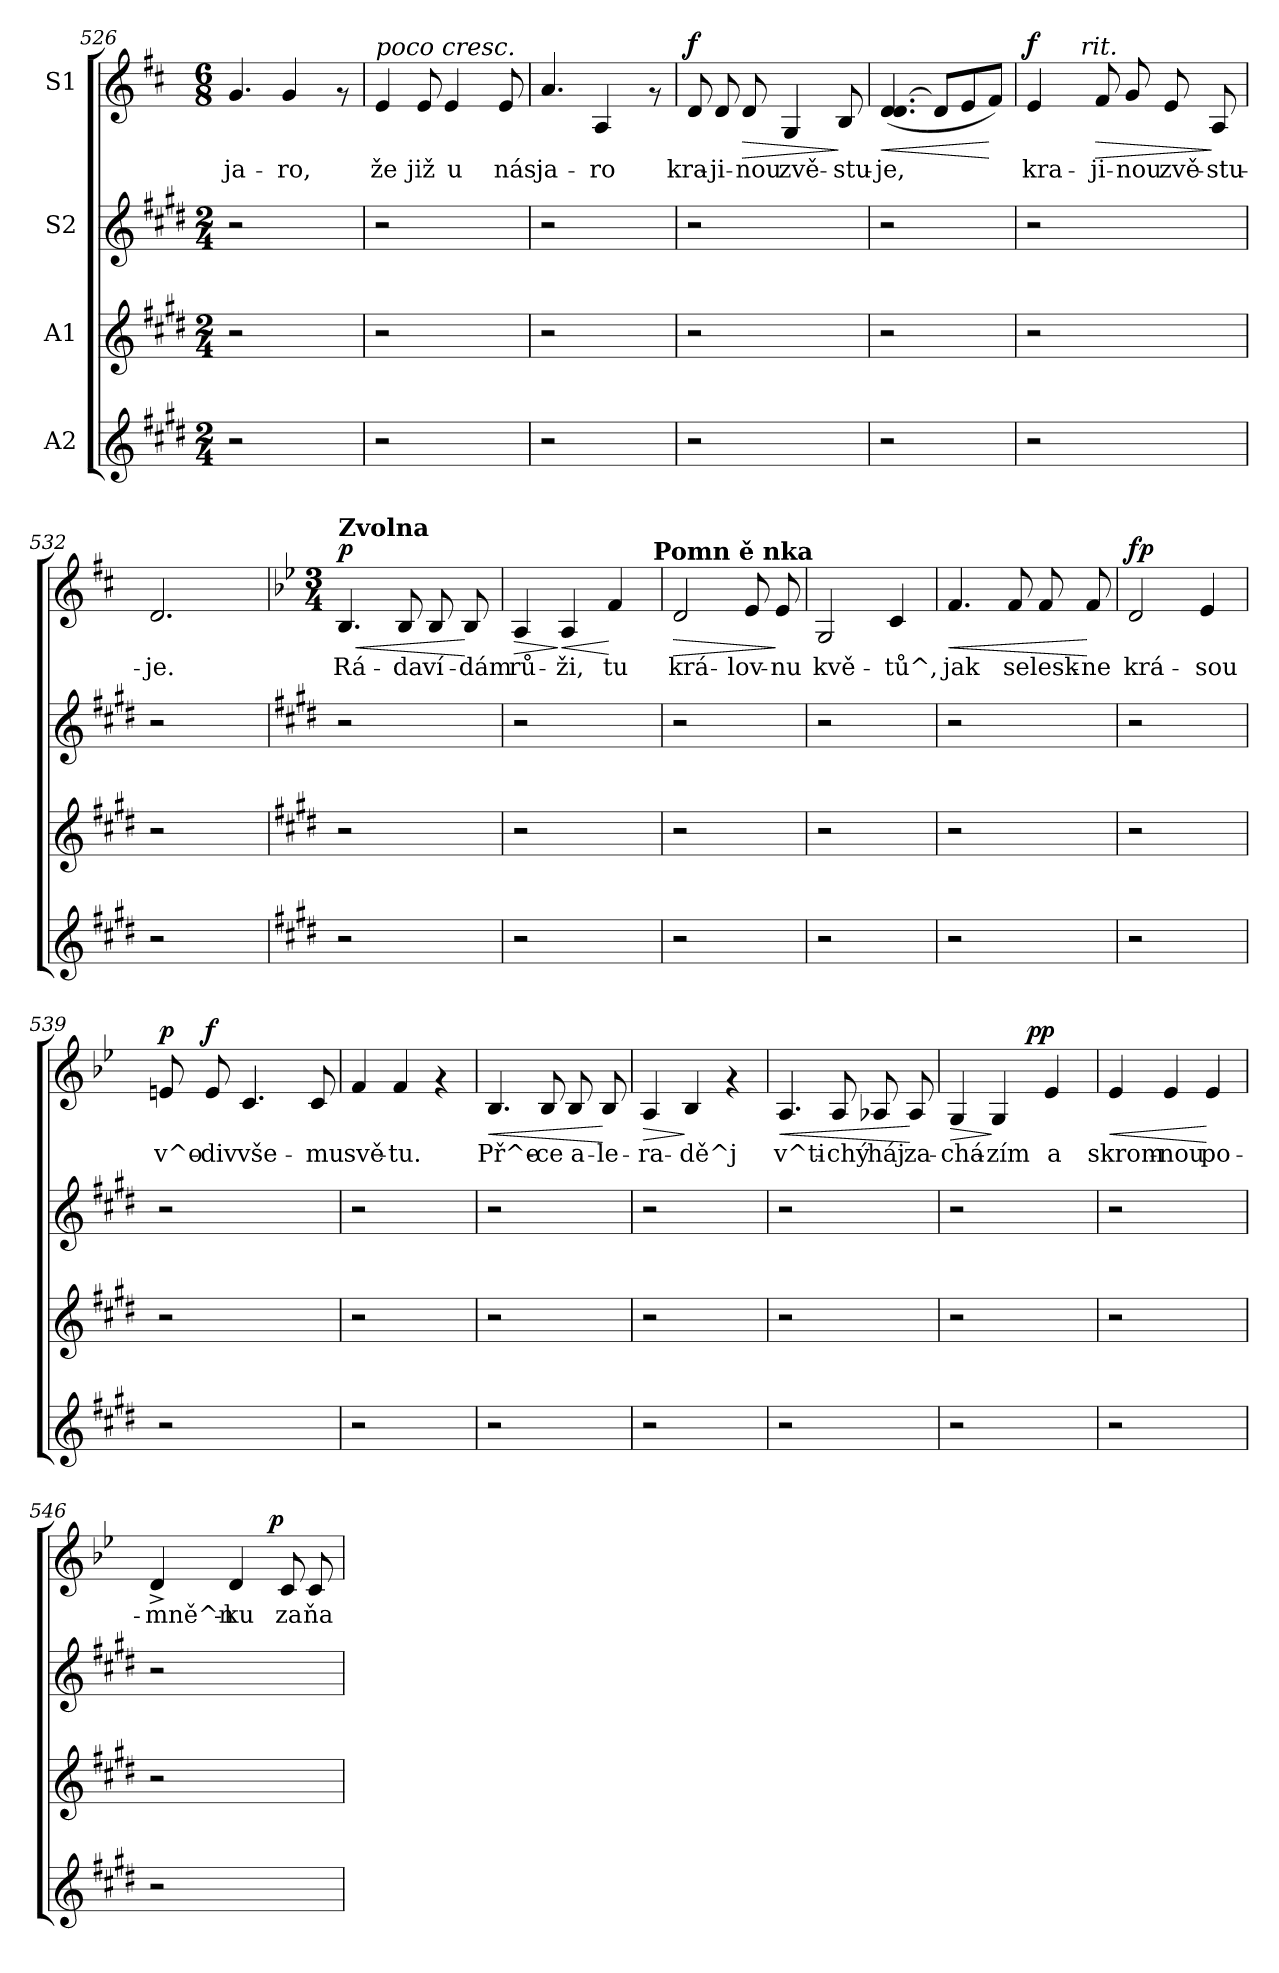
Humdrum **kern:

**kern	**kern	**kern	**kern	**text	**dynam
*part4	*part3	*part2	*part1	*part1	*part1
*staff4	*staff3	*staff2	*staff1	*staff1	*staff1
*I"A2	*I"A1	*I"S2	*I"S1	*	*
*clefG2	*clefG2	*clefG2	*clefG2	*	*
*k[f#c#g#d#]	*k[f#c#g#d#]	*k[f#c#g#d#]	*k[f#c#]	*	*
*E:	*E:	*E:	*D:	*	*
*M2/4	*M2/4	*M2/4	*M6/8	*	*
=526	=526	=526	=526	=526	=526
!	!	!	!	!LO:LY:b:cj	!
2r	2r	2r	4.g/	ja-	.
!	!	!	!	!LO:LY:b:cj	!
.	.	.	4g/	-ro,	.
4ryy	4ryy	4ryy	.	.	.
.	.	.	8rf	.	.
=527	=527	=527	=527	=527	=527
!	!	!	!LO:TX:a:i:t=poco cresc.	!	!
!	!	!	!	!LO:LY:b:cj	!
2r	2r	2r	4e/	že	.
!	!	!	!	!LO:LY:b:cj	!
.	.	.	8e/	již	.
!	!	!	!	!LO:LY:b:cj	!
.	.	.	4e/	u	.
4ryy	4ryy	4ryy	.	.	.
!	!	!	!	!LO:LY:b:cj	!
.	.	.	8e/	nás	.
=528	=528	=528	=528	=528	=528
!	!	!	!	!LO:LY:b:cj	!
2r	2r	2r	4.a/	ja-	.
!	!	!	!	!LO:LY:b:cj	!
.	.	.	4A/	-ro	.
4ryy	4ryy	4ryy	.	.	.
.	.	.	8rf	.	.
!!LO:LB:g=z
=529	=529	=529	=529	=529	=529
!	!	!	!	!LO:LY:b:cj	!LO:DY:a
2r	2r	2r	8d/	kra-	f
!	!	!	!	!LO:LY:b:cj	!
.	.	.	8d/	-ji-	.
!	!	!	!	!LO:LY:b:cj	!LO:HP:b
.	.	.	8d/	-nou	>
!	!	!	!	!LO:LY:b:cj	!
.	.	.	4G/	zvě-	.
4ryy	4ryy	4ryy	.	.	.
!	!	!	!	!LO:LY:b:cj	!
.	.	.	8B/	-stu-	]
=530	=530	=530	=530	=530	=530
!	!	!	!	!LO:LY:b:cj	!LO:HP:b
2r	2r	2r	(<4.d/ [<4.d/	-je,	<
!	!	!	!	!LO:LY:b:cj	!
.	.	.	8d/L]	.	.
!	!	!	!	!LO:LY:b:cj	!
4ryy	4ryy	4ryy	8e/	.	.
!	!	!	!	!LO:LY:b:cj	!
.	.	.	8f#/J)	.	[
=531	=531	=531	=531	=531	=531
!	!	!	!	!LO:LY:b:cj	!LO:DY:a
*	*	*	*^	*	*
2r	2r	2r	4e/	8ryy	kra-	f
.	.	.	.	16ryy	.	.
.	.	.	.	64ryy	.	.
!	!	!	!	!LO:TX:a:i:t=rit.	!	!
.	.	.	.	2ryy	.	.
!	!	!	!	!	!LO:LY:b:cj	!LO:HP:b
.	.	.	8f#/	.	-ji-	>
!	!	!	!	!	!LO:LY:b:cj	!
.	.	.	8g/	.	-nou	.
!	!	!	!	!	!LO:LY:b:cj	!
4ryy	4ryy	4ryy	8e/	.	zvě-	.
!	!	!	!	!	!LO:LY:b:cj	!
.	.	.	8A/	.	-stu-	]
.	.	.	.	32.ryy	.	.
=532	=532	=532	=532	=532	=532	=532
!	!	!	!	!	!LO:LY:b:cj	!
*	*	*	*v	*v	*	*
2r	2r	2r	2.d/	-je.	.
4ryy	4ryy	4ryy	.	.	.
!!LO:LB:g=z
=533	=533	=533	=533!	=533!	=533!
*	*	*	*k[b-e-]	*	*
*	*	*	*B-:	*	*
*	*	*	*M3/4	*	*
!	!	!	!LO:TX:a:B:t=Zvolna	!	!
!	!	!	!	!LO:LY:b:cj	!LO:HP:b
!	!	!	!	!	!LO:DY:n=1:a
2r	2r	2r	4.B-/	Rá-	< p
!	!	!	!	!LO:LY:b:cj	!
.	.	.	8B-/	-da	.
!	!	!	!	!LO:LY:b:cj	!
4ryy	4ryy	4ryy	8B-/	ví-	.
!	!	!	!	!LO:LY:b:cj	!
.	.	.	8B-/	-dám	[
=534	=534	=534	=534	=534	=534
!	!	!	!	!LO:LY:b:cj	!LO:HP:b
*	*	*	*^	*	*
2r	2r	2r	4A/	2ryy	rů-	>
!	!	!	!	!	!LO:LY:b:cj	!LO:HP:n=1:b
.	.	.	4A/	.	-ži,	] <
!	!	!	!	!	!LO:LY:b:cj	!
4ryy	4ryy	4ryy	4f/	8...ryy	tu	[
!	!	!	!	!LO:TX:a:B:t=Pomn ě nka	!	!
.	.	.	.	64ryy	.	.
=535	=535	=535	=535	=535	=535	=535
!	!	!	!	!	!LO:LY:b:cj	!LO:HP:b
*	*	*	*v	*v	*	*
2r	2r	2r	2d/	krá-	>
!	!	!	!	!LO:LY:b:cj	!
4ryy	4ryy	4ryy	8e-/	-lov-	.
!	!	!	!	!LO:LY:b:cj	!
.	.	.	8e-/	-nu	]
=536	=536	=536	=536	=536	=536
!	!	!	!	!LO:LY:b:cj	!
2r	2r	2r	2G/	kvě-	.
!	!	!	!	!LO:LY:b:cj	!
4ryy	4ryy	4ryy	4c/	-tů^,	.
=537	=537	=537	=537	=537	=537
!	!	!	!	!LO:LY:b:cj	!LO:HP:b
2r	2r	2r	4.f/	jak	<
!	!	!	!	!LO:LY:b:cj	!
.	.	.	8f/	se	.
!	!	!	!	!LO:LY:b:cj	!
4ryy	4ryy	4ryy	8f/	lesk-	.
!	!	!	!	!LO:LY:b:cj	!
.	.	.	8f/	-ne	[
!!LO:PB:g=z
=538	=538	=538	=538	=538	=538
!	!	!	!	!LO:LY:b:cj	!LO:DY:a
2r	2r	2r	2d/	krá-	fp
!	!	!	!	!LO:LY:b:cj	!
4ryy	4ryy	4ryy	4e-/	-sou	.
=539	=539	=539	=539	=539	=539
!	!	!	!	!LO:LY:b:cj	!LO:DY:a
2r	2r	2r	8en/	v^o-	p
!	!	!	!	!LO:LY:b:cj	!LO:DY:b
.	.	.	8e/	-div	f
!	!	!	!	!LO:LY:b:cj	!
.	.	.	4.c/	vše-	.
4ryy	4ryy	4ryy	.	.	.
!	!	!	!	!LO:LY:b:cj	!
.	.	.	8c/	-mu	.
=540	=540	=540	=540	=540	=540
!	!	!	!	!LO:LY:b:cj	!
2r	2r	2r	4f/	svě-	.
!	!	!	!	!LO:LY:b:cj	!
.	.	.	4f/	-tu.	.
4ryy	4ryy	4ryy	4rf	.	.
=541	=541	=541	=541	=541	=541
!	!	!	!	!LO:LY:b:cj	!LO:HP:b
2r	2r	2r	4.B-/	Př^e-	<
!	!	!	!	!LO:LY:b:cj	!
.	.	.	8B-/	-ce	.
!	!	!	!	!LO:LY:b:cj	!
4ryy	4ryy	4ryy	8B-/	a-	.
!	!	!	!	!LO:LY:b:cj	!
.	.	.	8B-/	-le-	[
=542	=542	=542	=542	=542	=542
!	!	!	!	!LO:LY:b:cj	!LO:HP:b
2r	2r	2r	4A/	-ra-	>
!	!	!	!	!LO:LY:b:cj	!
.	.	.	4B-/	-dě^j	]
4ryy	4ryy	4ryy	4rf	.	.
!!LO:LB:g=z
=543	=543	=543	=543	=543	=543
!	!	!	!	!LO:LY:b:cj	!LO:HP:b
2r	2r	2r	4.A/	v^ti-	<
!	!	!	!	!LO:LY:b:cj	!
.	.	.	8A/	-chý	.
!	!	!	!	!LO:LY:b:cj	!
4ryy	4ryy	4ryy	8A-X/	háj	.
!	!	!	!	!LO:LY:b:cj	!
.	.	.	8A-/	za-	[
=544	=544	=544	=544	=544	=544
!	!	!	!	!LO:LY:b:cj	!LO:HP:b
*	*	*	*^	*	*
2r	2r	2r	4G/	4..ryy	-chá-	>
!	!	!	!	!	!LO:LY:b:cj	!
.	.	.	4G/	.	-zím	]
!	!	!	!	!	!	!LO:DY:a
.	.	.	.	4ryy	.	pp
!	!	!	!	!	!LO:LY:b:cj	!
4ryy	4ryy	4ryy	4e-/	.	a	.
.	.	.	.	16ryy	.	.
=545	=545	=545	=545	=545	=545	=545
!	!	!	!	!	!LO:LY:b:cj	!LO:HP:b
*	*	*	*v	*v	*	*
2r	2r	2r	4e-/	skrom-	<
!	!	!	!	!LO:LY:b:cj	!
.	.	.	4e-/	-nou	.
!	!	!	!	!LO:LY:b:cj	!
4ryy	4ryy	4ryy	4e-/	po-	[
=546	=546	=546	=546	=546	=546
!	!	!	!	!LO:LY:b:cj	!
*	*	*	*^	*	*
2r	2r	2r	4d^>/	4...ryy	-mně^n-	.
!	!	!	!	!	!LO:LY:b:cj	!
.	.	.	4d/	.	-ku	.
!	!	!	!	!	!	!LO:DY:a
.	.	.	.	4ryy	.	p
!	!	!	!	!	!LO:LY:b:cj	!
4ryy	4ryy	4ryy	8c/	.	za	.
!	!	!	!	!	!LO:LY:b:cj	!
.	.	.	8c/	.	ňa-	.
.	.	.	.	32ryy	.	.
*	*	*	*v	*v	*	*
=	=	=	=	=	=
*-	*-	*-	*-	*-	*-
